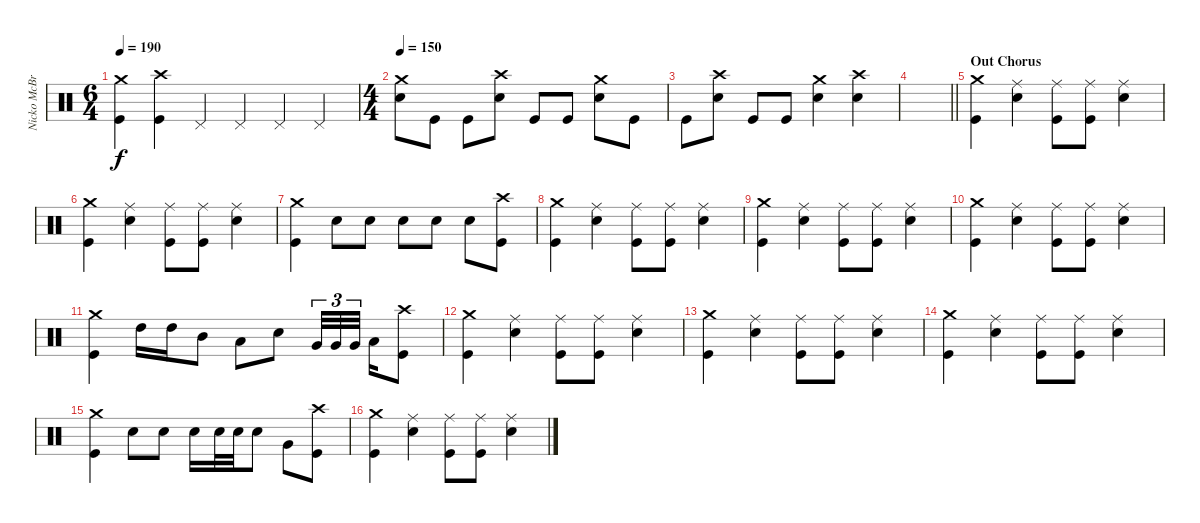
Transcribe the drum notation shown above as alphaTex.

\track ("Nicko McBrain" "Nicko McBr") {instrument percussion}
\staff {score}
\articulation defaults
\ts (6 4)
\tempo 190
\clef neutral
\ks c
("Crash medium (hit)" "Kick (hit)").4{dy f} ("Crash high (hit)" "Kick (hit)").4 "Pedal Hi-Hat (hit)".4 "Pedal Hi-Hat (hit)".4 "Pedal Hi-Hat (hit)".4 "Pedal Hi-Hat (hit)".4 |
\ts (4 4)
\tempo 150
("Crash medium (hit)" "Electric Snare (hit)").8 "Kick (hit)".8 "Kick (hit)".8 ("Crash high (hit)" "Electric Snare (hit)").8 "Kick (hit)".8 "Kick (hit)".8 ("Crash medium (hit)" "Electric Snare (hit)").8 "Kick (hit)".8 |
"Kick (hit)".8 ("Crash high (hit)" "Electric Snare (hit)").8 "Kick (hit)".8 "Kick (hit)".8 ("Crash medium (hit)" "Electric Snare (hit)").4 ("Crash high (hit)" "Electric Snare (hit)").4 |
\barLineRight lightlight
|
\section ("" "Out Chorus")
("Kick (hit)" "Crash medium (hit)").4 ("Electric Snare (hit)" "Ride (middle)").4 ("Kick (hit)" "Ride (middle)").8 ("Kick (hit)" "Ride (middle)").8 ("Electric Snare (hit)" "Ride (middle)").4 |
("Kick (hit)" "Crash medium (hit)").4 ("Electric Snare (hit)" "Ride (middle)").4 ("Kick (hit)" "Ride (middle)").8 ("Kick (hit)" "Ride (middle)").8 ("Electric Snare (hit)" "Ride (middle)").4 |
("Kick (hit)" "Crash medium (hit)").4 "Electric Snare (hit)".8 "Electric Snare (hit)".8 "Electric Snare (hit)".8 "Electric Snare (hit)".8 "Electric Snare (hit)".8 ("Kick (hit)" "Crash high (hit)").8 |
("Kick (hit)" "Crash medium (hit)").4 ("Electric Snare (hit)" "Ride (middle)").4 ("Kick (hit)" "Ride (middle)").8 ("Kick (hit)" "Ride (middle)").8 ("Electric Snare (hit)" "Ride (middle)").4 |
("Kick (hit)" "Crash medium (hit)").4 ("Electric Snare (hit)" "Ride (middle)").4 ("Kick (hit)" "Ride (middle)").8 ("Kick (hit)" "Ride (middle)").8 ("Electric Snare (hit)" "Ride (middle)").4 |
("Kick (hit)" "Crash medium (hit)").4 ("Electric Snare (hit)" "Ride (middle)").4 ("Kick (hit)" "Ride (middle)").8 ("Kick (hit)" "Ride (middle)").8 ("Electric Snare (hit)" "Ride (middle)").4 |
("Kick (hit)" "Crash medium (hit)").4 "High Tom (hit)".16 "High Tom (hit)".16 "Mid Tom (hit)".8 "Low Tom (hit)".8 "Electric Snare (hit)".8 "Very Low Tom (hit)".32{tu (3 2)} "Very Low Tom (hit)".32{tu (3 2)} "Very Low Tom (hit)".32{tu (3 2) beam splitsecondary} "Low Floor Tom (hit)".16 ("Kick (hit)" "Crash high (hit)").8 |
("Kick (hit)" "Crash medium (hit)").4 ("Electric Snare (hit)" "Ride (middle)").4 ("Kick (hit)" "Ride (middle)").8 ("Kick (hit)" "Ride (middle)").8 ("Electric Snare (hit)" "Ride (middle)").4 |
("Kick (hit)" "Crash medium (hit)").4 ("Electric Snare (hit)" "Ride (middle)").4 ("Kick (hit)" "Ride (middle)").8 ("Kick (hit)" "Ride (middle)").8 ("Electric Snare (hit)" "Ride (middle)").4 |
("Kick (hit)" "Crash medium (hit)").4 ("Electric Snare (hit)" "Ride (middle)").4 ("Kick (hit)" "Ride (middle)").8 ("Kick (hit)" "Ride (middle)").8 ("Electric Snare (hit)" "Ride (middle)").4 |
("Kick (hit)" "Crash medium (hit)").4 "Electric Snare (hit)".8 "Electric Snare (hit)".8 "Electric Snare (hit)".16 "Electric Snare (hit)".32 "Electric Snare (hit)".32 "Electric Snare (hit)".8 "Very Low Tom (hit)".8 ("Kick (hit)" "Crash high (hit)").8 |
("Kick (hit)" "Crash medium (hit)").4 ("Electric Snare (hit)" "Ride (middle)").4 ("Kick (hit)" "Ride (middle)").8 ("Kick (hit)" "Ride (middle)").8 ("Electric Snare (hit)" "Ride (middle)").4
